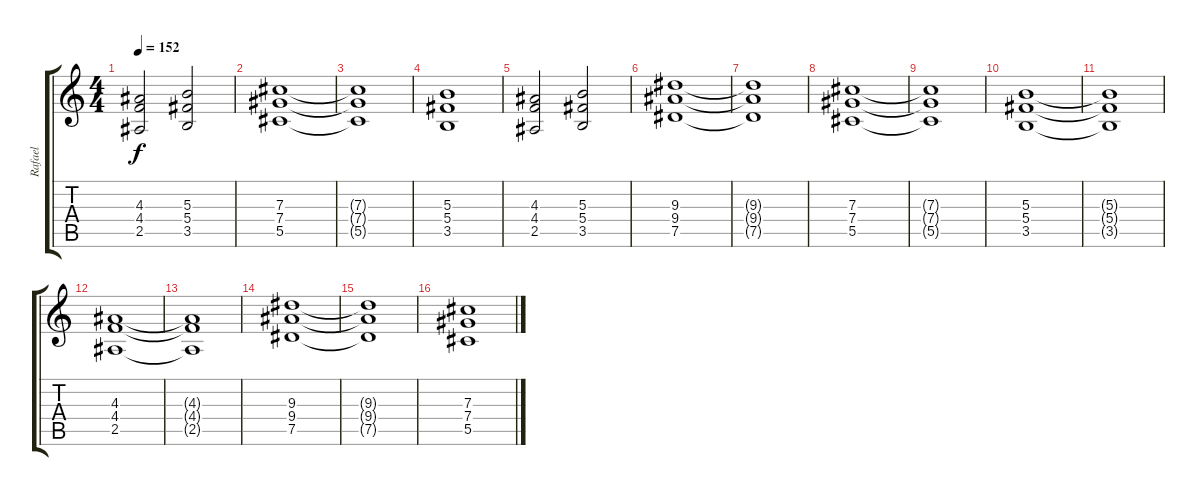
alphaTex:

\track ("Rafael" "Rafael") {instrument distortionguitar}
\staff {score tabs}
\tuning (Eb4 Bb3 Gb3 Db3 Ab2 Eb2) {hide}
\ts (4 4)
\tempo 152
\clef g2
\ks c
(4.3 4.4 2.5).2{dy f} (5.3 5.4 3.5).2 |
(7.3 7.4 5.5).1{instrument synthstrings1} |
(7.3{t} 7.4{t} 5.5{t}).1 |
(5.3 5.4 3.5).1 |
(4.3 4.4 2.5).2 (5.3 5.4 3.5).2 |
(9.3 9.4 7.5).1 |
(9.3{t} 9.4{t} 7.5{t}).1 |
(7.3 7.4 5.5).1 |
(7.3{t} 7.4{t} 5.5{t}).1 |
(5.3 5.4 3.5).1 |
(5.3{t} 5.4{t} 3.5{t}).1 |
(4.3 4.4 2.5).1 |
(4.3{t} 4.4{t} 2.5{t}).1 |
(9.3 9.4 7.5).1 |
(9.3{t} 9.4{t} 7.5{t}).1 |
(7.3 7.4 5.5).1
